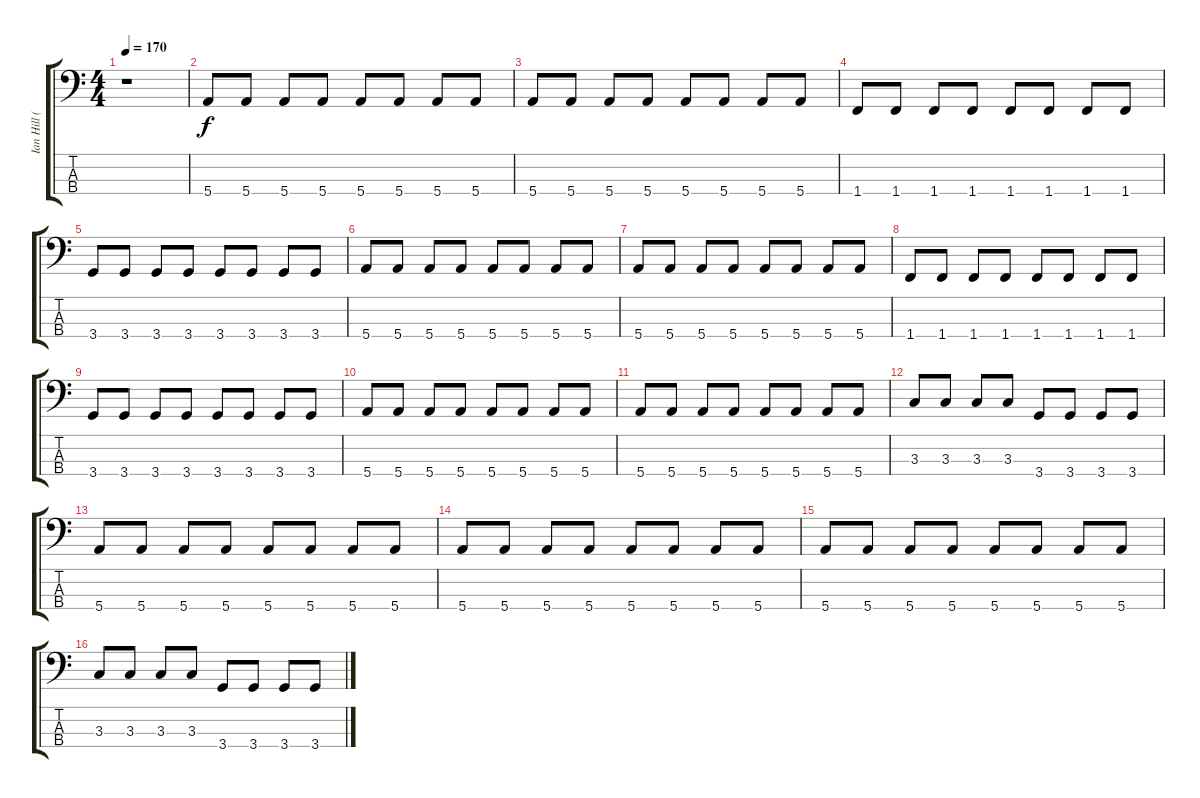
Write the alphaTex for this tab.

\track ("Ian Hill (Bass)" "Ian Hill (") {instrument electricbasspick}
\staff {score tabs}
\tuning (G2 D2 A1 E1) {hide}
\ts (4 4)
\tempo 170
\clef f4
\ks c
r.1{dy f instrument electricbasspick} |
5.4.8 5.4.8 5.4.8 5.4.8 5.4.8 5.4.8 5.4.8 5.4.8 |
5.4.8 5.4.8 5.4.8 5.4.8 5.4.8 5.4.8 5.4.8 5.4.8 |
1.4.8 1.4.8 1.4.8 1.4.8 1.4.8 1.4.8 1.4.8 1.4.8 |
3.4.8 3.4.8 3.4.8 3.4.8 3.4.8 3.4.8 3.4.8 3.4.8 |
5.4.8 5.4.8 5.4.8 5.4.8 5.4.8 5.4.8 5.4.8 5.4.8 |
5.4.8 5.4.8 5.4.8 5.4.8 5.4.8 5.4.8 5.4.8 5.4.8 |
1.4.8 1.4.8 1.4.8 1.4.8 1.4.8 1.4.8 1.4.8 1.4.8 |
3.4.8 3.4.8 3.4.8 3.4.8 3.4.8 3.4.8 3.4.8 3.4.8 |
5.4.8 5.4.8 5.4.8 5.4.8 5.4.8 5.4.8 5.4.8 5.4.8 |
5.4.8 5.4.8 5.4.8 5.4.8 5.4.8 5.4.8 5.4.8 5.4.8 |
3.3.8 3.3.8 3.3.8 3.3.8 3.4.8 3.4.8 3.4.8 3.4.8 |
5.4.8 5.4.8 5.4.8 5.4.8 5.4.8 5.4.8 5.4.8 5.4.8 |
5.4.8 5.4.8 5.4.8 5.4.8 5.4.8 5.4.8 5.4.8 5.4.8 |
5.4.8 5.4.8 5.4.8 5.4.8 5.4.8 5.4.8 5.4.8 5.4.8 |
3.3.8 3.3.8 3.3.8 3.3.8 3.4.8 3.4.8 3.4.8 3.4.8
